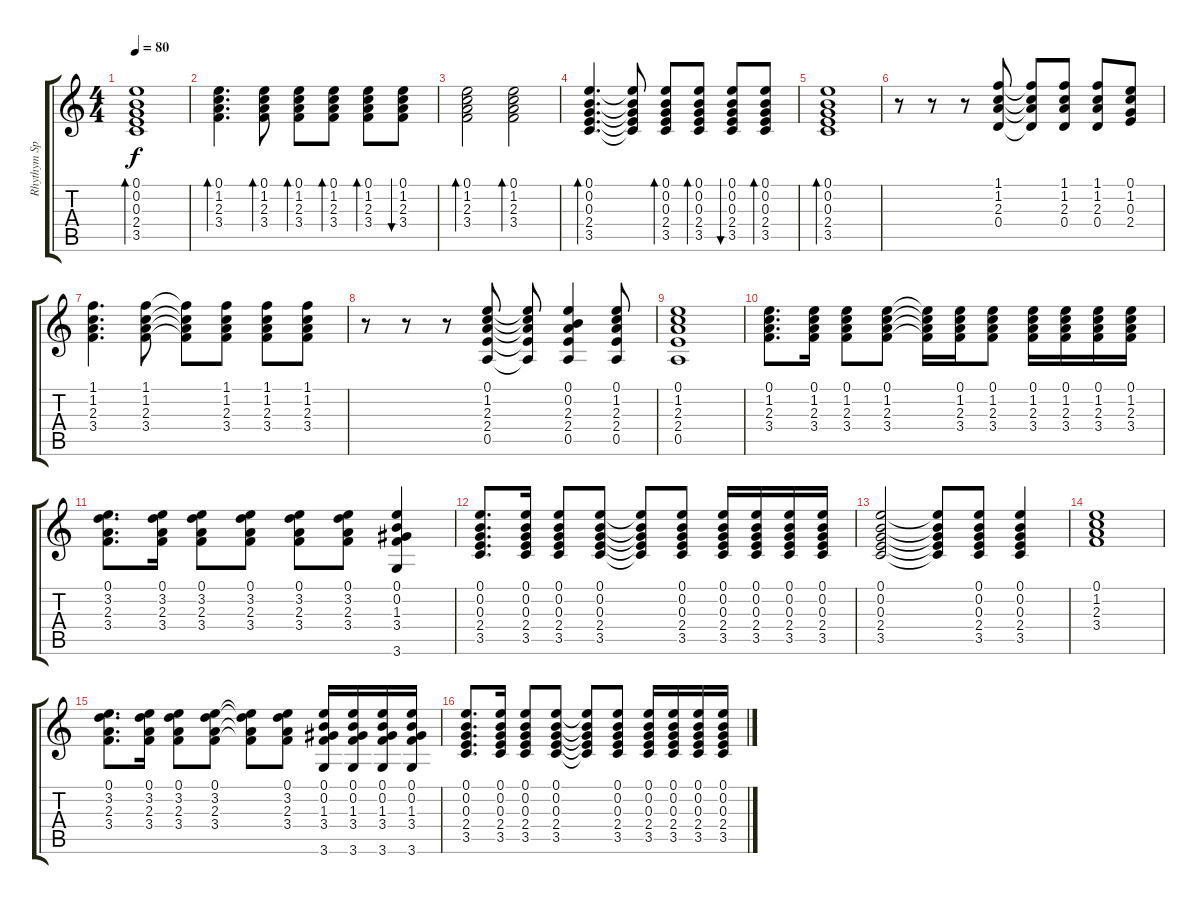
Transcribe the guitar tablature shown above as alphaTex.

\track ("Rhythym Spanish Guitar" "Rhythym Sp") {instrument acousticguitarnylon}
\staff {score tabs}
\tuning (E4 B3 G3 D3 A2 E2) {hide}
\ts (4 4)
\tempo 80
\clef g2
\ks c
(0.1 0.2 0.3 2.4 3.5).1{bd 60 dy f} |
(0.1 1.2 2.3 3.4).4{d bd 60} (0.1 1.2 2.3 3.4).8{bd 60} (0.1 1.2 2.3 3.4).8{bd 60} (0.1 1.2 2.3 3.4).8{bd 60} (0.1 1.2 2.3 3.4).8{bd 60} (0.1 1.2 2.3 3.4).8{bu 60} |
(0.1 1.2 2.3 3.4).2{bd 60} (0.1 1.2 2.3 3.4).2{bd 60} |
(0.1 0.2 0.3 2.4 3.5).4{d bd 60} (0.1{t} 0.2{t} 0.3{t} 2.4{t} 3.5{t}).8 (0.1 0.2 0.3 2.4 3.5).8{bd 60} (0.1 0.2 0.3 2.4 3.5).8{bd 60} (0.1 0.2 0.3 2.4 3.5).8{bu 60} (0.1 0.2 0.3 2.4 3.5).8{bd 60} |
(0.1 0.2 0.3 2.4 3.5).1{bd 60} |
r.8 r.8 r.8 (1.1 1.2 2.3 0.4).8 (1.1{t} 1.2{t} 2.3{t} 0.4{t}).8 (1.1 1.2 2.3 0.4).8 (1.1 1.2 2.3 0.4).8 (0.1 1.2 0.3 2.4).8 |
(1.1 1.2 2.3 3.4).4{d} (1.1 1.2 2.3 3.4).8 (1.1{t} 1.2{t} 2.3{t} 3.4{t}).8 (1.1 1.2 2.3 3.4).8 (1.1 1.2 2.3 3.4).8 (1.1 1.2 2.3 3.4).8 |
r.8 r.8 r.8 (0.1 1.2 2.3 2.4 0.5).8 (0.1{t} 1.2{t} 2.3{t} 2.4{t} 0.5{t}).8 (0.1 0.2 2.3 2.4 0.5).4 (0.1 1.2 2.3 2.4 0.5).8 |
(0.1 1.2 2.3 2.4 0.5).1 |
(0.1 1.2 2.3 3.4).8{d} (0.1 1.2 2.3 3.4).16 (0.1 1.2 2.3 3.4).8 (0.1 1.2 2.3 3.4).8 (0.1{t} 1.2{t} 2.3{t} 3.4{t}).16 (0.1 1.2 2.3 3.4).16 (0.1 1.2 2.3 3.4).8 (0.1 1.2 2.3 3.4).16 (0.1 1.2 2.3 3.4).16 (0.1 1.2 2.3 3.4).16 (0.1 1.2 2.3 3.4).16 |
(0.1 3.2 2.3 3.4).8{d} (0.1 3.2 2.3 3.4).16 (0.1 3.2 2.3 3.4).8 (0.1 3.2 2.3 3.4).8 (0.1 3.2 2.3 3.4).8 (0.1 3.2 2.3 3.4).8 (0.1 0.2 1.3 3.4 3.6).4 |
(0.1 0.2 0.3 2.4 3.5).8{d} (0.1 0.2 0.3 2.4 3.5).16 (0.1 0.2 0.3 2.4 3.5).8 (0.1 0.2 0.3 2.4 3.5).8 (0.1{t} 0.2{t} 0.3{t} 2.4{t} 3.5{t}).8 (0.1 0.2 0.3 2.4 3.5).8 (0.1 0.2 0.3 2.4 3.5).16 (0.1 0.2 0.3 2.4 3.5).16 (0.1 0.2 0.3 2.4 3.5).16 (0.1 0.2 0.3 2.4 3.5).16 |
(0.1 0.2 0.3 2.4 3.5).2 (0.1{t} 0.2{t} 0.3{t} 2.4{t} 3.5{t}).8 (0.1 0.2 0.3 2.4 3.5).8 (0.1 0.2 0.3 2.4 3.5).4 |
(0.1 1.2 2.3 3.4).1 |
(0.1 3.2 2.3 3.4).8{d} (0.1 3.2 2.3 3.4).16 (0.1 3.2 2.3 3.4).8 (0.1 3.2 2.3 3.4).8 (0.1{t} 3.2{t} 2.3{t} 3.4{t}).8 (0.1 3.2 2.3 3.4).8 (0.1 0.2 1.3 3.4 3.6).16 (0.1 0.2 1.3 3.4 3.6).16 (0.1 0.2 1.3 3.4 3.6).16 (0.1 0.2 1.3 3.4 3.6).16 |
(0.1 0.2 0.3 2.4 3.5).8{d} (0.1 0.2 0.3 2.4 3.5).16 (0.1 0.2 0.3 2.4 3.5).8 (0.1 0.2 0.3 2.4 3.5).8 (0.1{t} 0.2{t} 0.3{t} 2.4{t} 3.5{t}).8 (0.1 0.2 0.3 2.4 3.5).8 (0.1 0.2 0.3 2.4 3.5).16 (0.1 0.2 0.3 2.4 3.5).16 (0.1 0.2 0.3 2.4 3.5).16 (0.1 0.2 0.3 2.4 3.5).16
